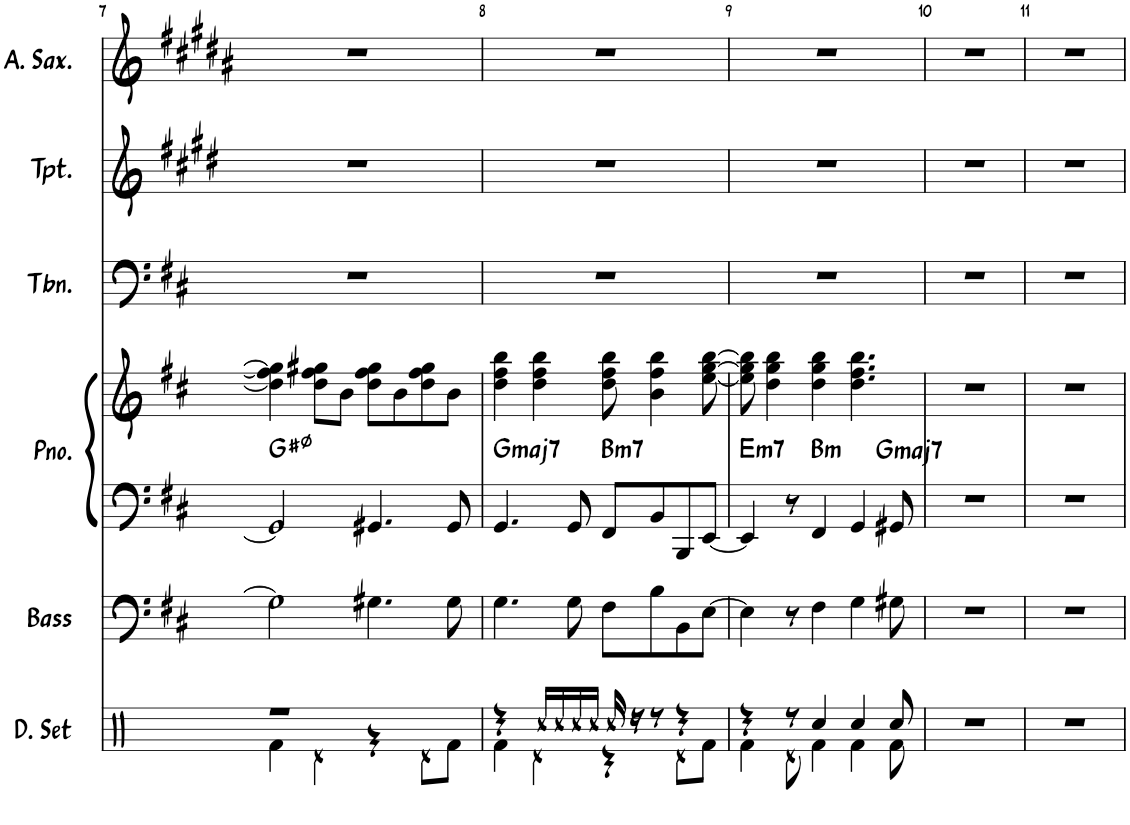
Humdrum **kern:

**kern	**kern	**kern	**kern	**harte	**kern	**kern	**kern
*part6	*part5	*part4	*part4	*part4	*part3	*part2	*part1
*staff7	*staff6	*staff5	*staff4	*	*staff3	*staff2	*staff1
*I"Drumset	*I"Bass	*I"Piano	*	*	*I"Trombone	*I"Trumpet	*I"Alto Saxophone
*I'D. Set	*I'Bass	*I'Pno.	*	*	*I'Tbn.	*I'Tpt.	*I'A. Sax.
!!LO:PB:g=z
*clefX	*clefF4	*clefF4	*clefG2	*	*clefF4	*clefG2	*clefG2
*	*Trd7c12	*	*	*	*	*Trd1c2	*Trd5c9
*k[]	*k[f#c#]	*k[f#c#]	*k[f#c#]	*	*k[f#c#]	*k[f#c#g#d#]	*k[f#c#g#d#a#]
*M4/4	*M4/4	*M4/4	*M4/4	*	*M4/4	*M4/4	*M4/4
=7	=7	=7	=7	=7	=7	=7	=7
*^	*	*	*	*	*	*	*
1r	4Rf\	2G#\]	2GG#/]	4dd\] 4ff#\] 4gg#\]	G#:hdim7	1r	1r	1r
.	4Rd\	.	.	8dd\ 8ff#\ 8gg#X\L	.	.	.	.
.	.	.	.	8b\J	.	.	.	.
.	4r	4.G#X\	4.GG#X/	8dd\ 8ff#\ 8gg#\L	.	.	.	.
.	.	.	.	8b\	.	.	.	.
.	8Rd\L	.	.	8dd\ 8ff#\ 8gg#\	.	.	.	.
.	8Rf\J	8G#\	8GG#/	8b\J	.	.	.	.
=8	=8	=8	=8	=8	=8	=8	=8	=8
!	!	!	!	!	!LO:H:kt=maj7	!	!	!
4r	4Rf\	4.G\	4.GG/	4dd\ 4ff#\ 4bb\	G:maj7	1r	1r	1r
16Rcc/LL	4Rd\	.	.	4dd\ 4ff#\ 4bb\	.	.	.	.
16Rcc/	.	.	.	.	.	.	.	.
16Rcc/	.	8G\	8GG/	.	.	.	.	.
16Rcc/JJ	.	.	.	.	.	.	.	.
!	!	!	!	!	!LO:H:kt=m7	!	!	!
16Rcc/	4r	8F#\L	8FF#/L	8dd\ 8ff#\ 8bb\	B:min7	.	.	.
16r	.	.	.	.	.	.	.	.
8r	.	8B\	8BB/	4b\ 4ff#\ 4bb\	.	.	.	.
4r	8Rd\L	8BB\	8BBB/	.	.	.	.	.
.	8Rf\J	[8E\J	[8EE/J	[8ee\ [8gg\ [8bb\	.	.	.	.
=9	=9	=9	=9	=9	=9	=9	=9	=9
!	!	!	!	!	!LO:H:kt=m7	!	!	!
4r	4Rf\	4E\]	4EE/]	8ee\] 8gg\] 8bb\]	E:min7	1r	1r	1r
.	.	.	.	4dd\ 4gg\ 4bb\	.	.	.	.
8r	8Rd\	8r	8r	.	.	.	.	.
!	!	!	!	!	!LO:H:kt=m	!	!	!
4Rcc/	4Rf\	4F#\	4FF#/	4dd\ 4gg\ 4bb\	B:min	.	.	.
!	!	!	!	!	!LO:H:kt=maj7	!	!	!
4Rcc/	4Rf\	4G\	4GG/	4.dd\ 4.ff#\ 4.bb\	G:maj7	.	.	.
8Rcc/	8Rf\	8G#X\	8GG#X/	.	.	.	.	.
*v	*v	*	*	*	*	*	*	*
=10	=10	=10	=10	=10	=10	=10	=10
1r	1r	1r	1r	.	1r	1r	1r
=11	=11	=11	=11	=11	=11	=11	=11
1r	1r	1r	1r	.	1r	1r	1r
=	=	=	=	=	=	=	=
*-	*-	*-	*-	*-	*-	*-	*-
